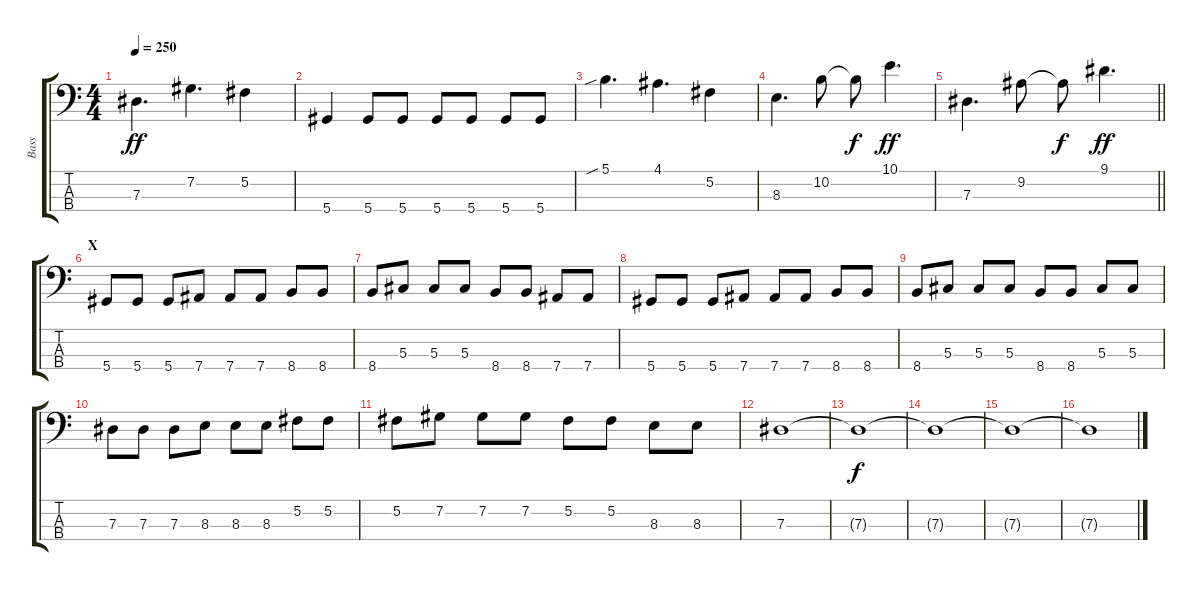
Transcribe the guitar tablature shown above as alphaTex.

\track ("Bass" "Bass") {instrument electricbasspick}
\staff {score tabs}
\tuning (Gb2 Db2 Ab1 Eb1) {hide}
\ts (4 4)
\tempo 250
\clef f4
\ks c
7.3.4{d dy ff} 7.2.4{d} 5.2.4 |
5.4.4 5.4.8 5.4.8 5.4.8 5.4.8 5.4.8 5.4.8 |
5.1{sib}.4{d} 4.1.4{d} 5.2.4 |
8.3.4{d} 10.2.8 10.2{t}.8{dy f} 10.1.4{d dy ff} |
\barLineRight lightlight
7.3.4{d} 9.2.8 9.2{t}.8{dy f} 9.1.4{d dy ff} |
\section ("" "X")
5.4.8 5.4.8 5.4.8 7.4.8 7.4.8 7.4.8 8.4.8 8.4.8 |
8.4.8 5.3.8 5.3.8 5.3.8 8.4.8 8.4.8 7.4.8 7.4.8 |
5.4.8 5.4.8 5.4.8 7.4.8 7.4.8 7.4.8 8.4.8 8.4.8 |
8.4.8 5.3.8 5.3.8 5.3.8 8.4.8 8.4.8 5.3.8 5.3.8 |
7.3.8 7.3.8 7.3.8 8.3.8 8.3.8 8.3.8 5.2.8 5.2.8 |
5.2.8 7.2.8 7.2.8 7.2.8 5.2.8 5.2.8 8.3.8 8.3.8 |
7.3.1 |
7.3{t}.1{dy f} |
7.3{t}.1 |
7.3{t}.1 |
7.3{t}.1
